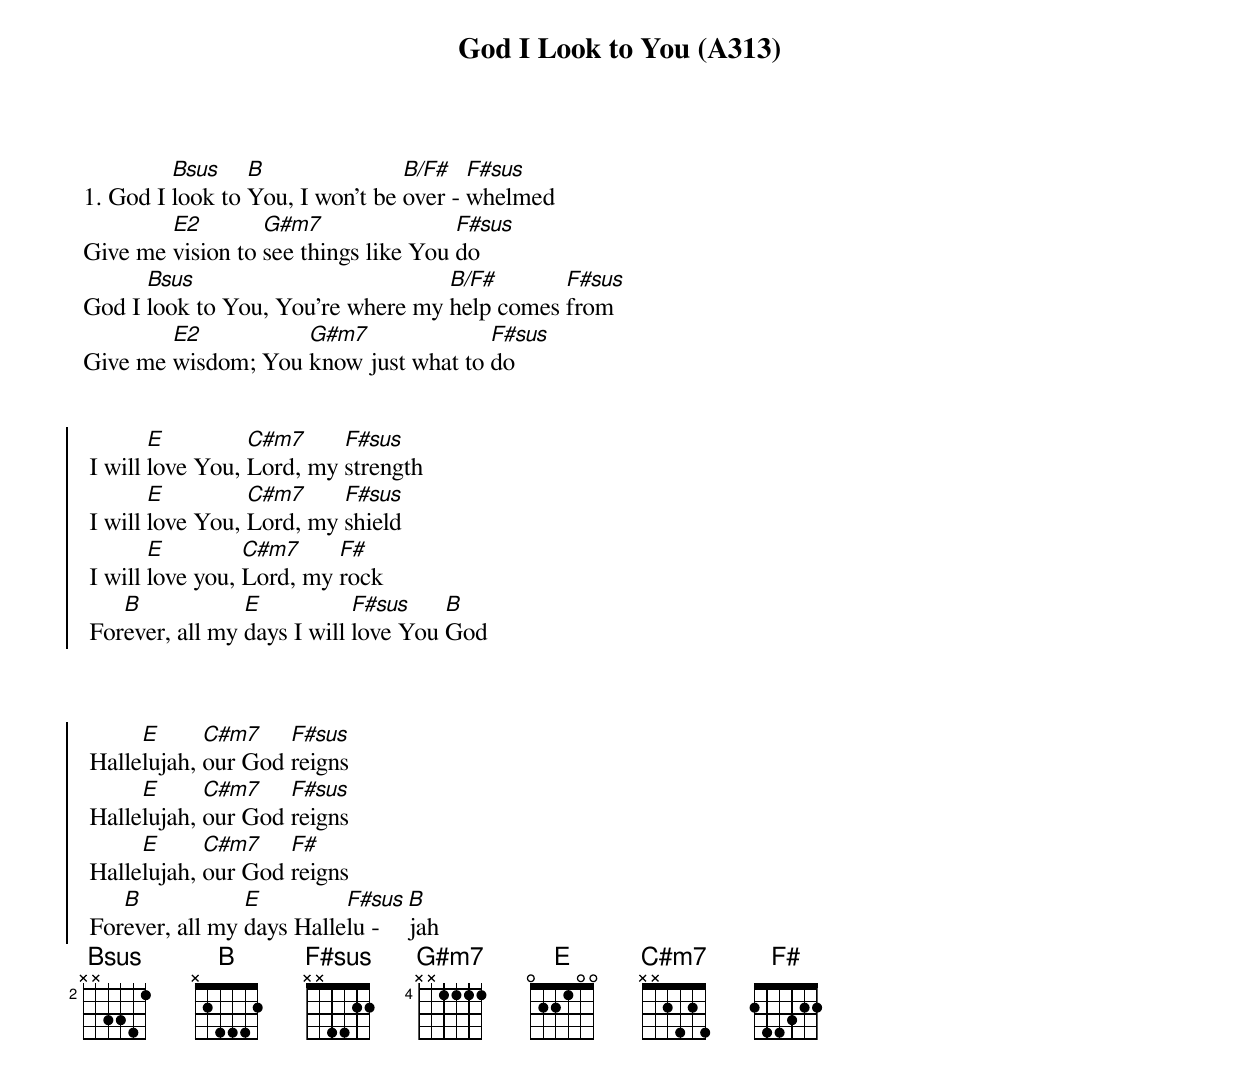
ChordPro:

{title: God I Look to You (A313)}
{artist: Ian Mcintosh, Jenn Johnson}

1. God I [Bsus]look to [B]You, I won't be [B/F#]over - [F#sus]whelmed
Give me [E2]vision to [G#m7]see things like You [F#sus]do
God I [Bsus]look to You, You're where my [B/F#]help comes [F#sus]from
Give me [E2]wisdom; You [G#m7]know just what to [F#sus]do


{soc}
 I will [E]love You, [C#m7]Lord, my [F#sus]strength
 I will [E]love You, [C#m7]Lord, my [F#sus]shield
 I will [E]love you, [C#m7]Lord, my [F#]rock
 For[B]ever, all my [E]days I will [F#sus]love You [B]God
 {eoc}



{soc}
 Halle[E]lujah, [C#m7]our God [F#sus]reigns
 Halle[E]lujah, [C#m7]our God [F#sus]reigns
 Halle[E]lujah, [C#m7]our God [F#]reigns
 For[B]ever, all my [E]days Halle[F#sus]lu - [B]jah
 {eoc}
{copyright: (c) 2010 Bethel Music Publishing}
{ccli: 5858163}
